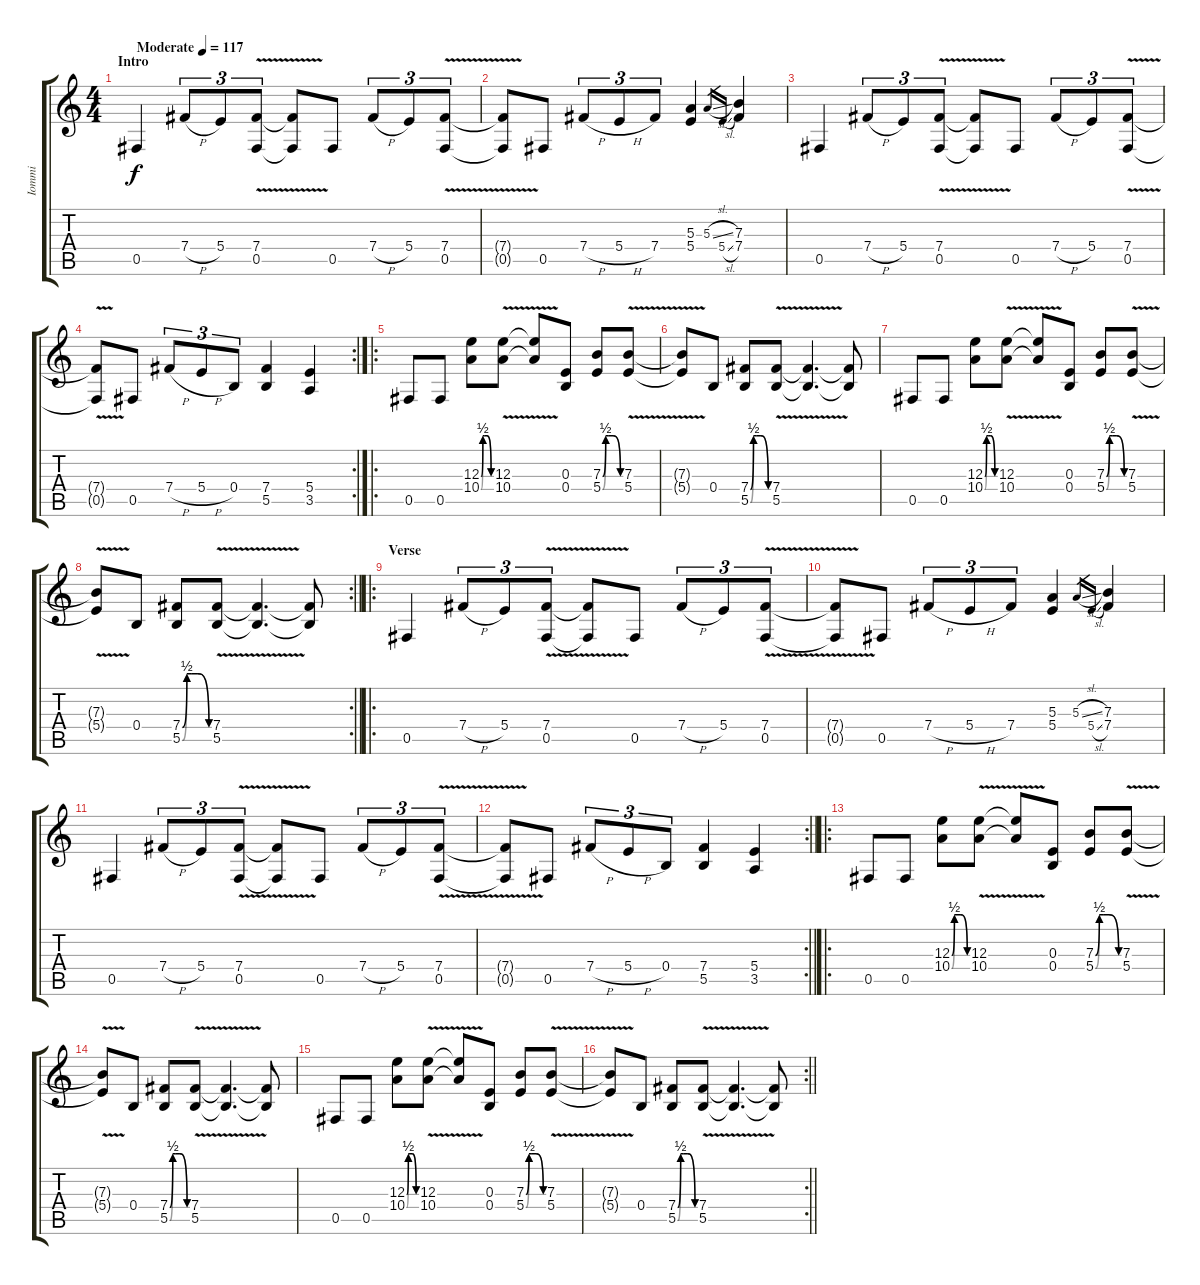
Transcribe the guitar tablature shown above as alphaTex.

\track ("Iommi" "Iommi") {instrument distortionguitar}
\staff {score tabs}
\tuning (Db4 Ab3 E3 B2 Gb2 Db2) {hide}
\ts (4 4)
\section ("" "Intro")
\tempo (117 "Moderate")
\clef g2
\ks c
0.5.4{dy f instrument distortionguitar} 7.4{h}.8{tu (3 2)} 5.4.8{tu (3 2)} (7.4{v} 0.5).8{tu (3 2)} (7.4{t} 0.5{t}).8 0.5.8 7.4{h}.8{tu (3 2)} 5.4.8{tu (3 2)} (7.4{v} 0.5).8{tu (3 2)} |
(7.4{t} 0.5{t}).8 0.5.8 7.4{h}.8{tu (3 2)} 5.4{h}.8{tu (3 2)} 7.4.8{tu (3 2)} (5.3 5.4).4 5.3{sl}.16{gr} 5.4{sl}.16{gr} (7.3 7.4).4 |
0.5.4 7.4{h}.8{tu (3 2)} 5.4.8{tu (3 2)} (7.4{v} 0.5).8{tu (3 2)} (7.4{t} 0.5{t}).8 0.5.8 7.4{h}.8{tu (3 2)} 5.4.8{tu (3 2)} (7.4{v} 0.5).8{tu (3 2)} |
\rc 2
(7.4{t} 0.5{t}).8 0.5.8 7.4{h}.8{tu (3 2)} 5.4{h}.8{tu (3 2)} 0.4.8{tu (3 2)} (7.4 5.5).4 (5.4 3.5).4 |
\ro
0.5.8 0.5.8 (12.3{be (custom 0 0 10 2 20 2 35 2 60 0)} 10.4{be (custom 0 0 10 2 20 2 32 2 60 0)}).8 (12.3{v} 10.4).8 (12.3{t} 10.4{t}).8 (0.3 0.4).8 (7.3{be (custom 0 0 10 2 20 2 35 2 60 0)} 5.4{be (custom 0 0 10 2 20 2 35 2 60 0)}).8 (7.3{v} 5.4).8 |
(7.3{t} 5.4{t}).8 0.4.8 (7.4{be (custom 0 0 10 2 20 2 35 2 60 0)} 5.5{be (custom 0 0 10 2 20 2 35 2 60 0)}).8 (7.4{v} 5.5).8 (7.4{t} 5.5{t}).4{d} (7.4{t} 5.5{t}).8 |
0.5.8 0.5.8 (12.3{be (custom 0 0 10 2 20 2 35 2 60 0)} 10.4{be (custom 0 0 10 2 20 2 32 2 60 0)}).8 (12.3{v} 10.4).8 (12.3{t} 10.4{t}).8 (0.3 0.4).8 (7.3{be (custom 0 0 10 2 20 2 35 2 60 0)} 5.4{be (custom 0 0 10 2 20 2 35 2 60 0)}).8 (7.3{v} 5.4).8 |
\rc 2
\barLineRight lightlight
(7.3{t} 5.4{t}).8 0.4.8 (7.4{be (custom 0 0 10 2 20 2 35 2 60 0)} 5.5{be (custom 0 0 10 2 20 2 35 2 60 0)}).8 (7.4{v} 5.5).8 (7.4{t} 5.5{t}).4{d} (7.4{t} 5.5{t}).8 |
\ro
\section ("" "Verse")
0.5.4 7.4{h}.8{tu (3 2)} 5.4.8{tu (3 2)} (7.4{v} 0.5).8{tu (3 2)} (7.4{t} 0.5{t}).8 0.5.8 7.4{h}.8{tu (3 2)} 5.4.8{tu (3 2)} (7.4{v} 0.5).8{tu (3 2)} |
(7.4{t} 0.5{t}).8 0.5.8 7.4{h}.8{tu (3 2)} 5.4{h}.8{tu (3 2)} 7.4.8{tu (3 2)} (5.3 5.4).4 5.3{sl}.16{gr} 5.4{sl}.16{gr} (7.3 7.4).4 |
0.5.4 7.4{h}.8{tu (3 2)} 5.4.8{tu (3 2)} (7.4{v} 0.5).8{tu (3 2)} (7.4{t} 0.5{t}).8 0.5.8 7.4{h}.8{tu (3 2)} 5.4.8{tu (3 2)} (7.4{v} 0.5).8{tu (3 2)} |
\rc 2
\barLineRight lightlight
(7.4{t} 0.5{t}).8 0.5.8 7.4{h}.8{tu (3 2)} 5.4{h}.8{tu (3 2)} 0.4.8{tu (3 2)} (7.4 5.5).4 (5.4 3.5).4 |
\ro
0.5.8 0.5.8 (12.3{be (custom 0 0 10 2 20 2 35 2 60 0)} 10.4{be (custom 0 0 10 2 20 2 32 2 60 0)}).8 (12.3{v} 10.4).8 (12.3{t} 10.4{t}).8 (0.3 0.4).8 (7.3{be (custom 0 0 10 2 20 2 35 2 60 0)} 5.4{be (custom 0 0 10 2 20 2 35 2 60 0)}).8 (7.3{v} 5.4).8 |
(7.3{t} 5.4{t}).8 0.4.8 (7.4{be (custom 0 0 10 2 20 2 35 2 60 0)} 5.5{be (custom 0 0 10 2 20 2 35 2 60 0)}).8 (7.4{v} 5.5).8 (7.4{t} 5.5{t}).4{d} (7.4{t} 5.5{t}).8 |
0.5.8 0.5.8 (12.3{be (custom 0 0 10 2 20 2 35 2 60 0)} 10.4{be (custom 0 0 10 2 20 2 32 2 60 0)}).8 (12.3{v} 10.4).8 (12.3{t} 10.4{t}).8 (0.3 0.4).8 (7.3{be (custom 0 0 10 2 20 2 35 2 60 0)} 5.4{be (custom 0 0 10 2 20 2 35 2 60 0)}).8 (7.3{v} 5.4).8 |
\rc 2
\barLineRight lightlight
(7.3{t} 5.4{t}).8 0.4.8 (7.4{be (custom 0 0 10 2 20 2 35 2 60 0)} 5.5{be (custom 0 0 10 2 20 2 35 2 60 0)}).8 (7.4{v} 5.5).8 (7.4{t} 5.5{t}).4{d} (7.4{t} 5.5{t}).8
